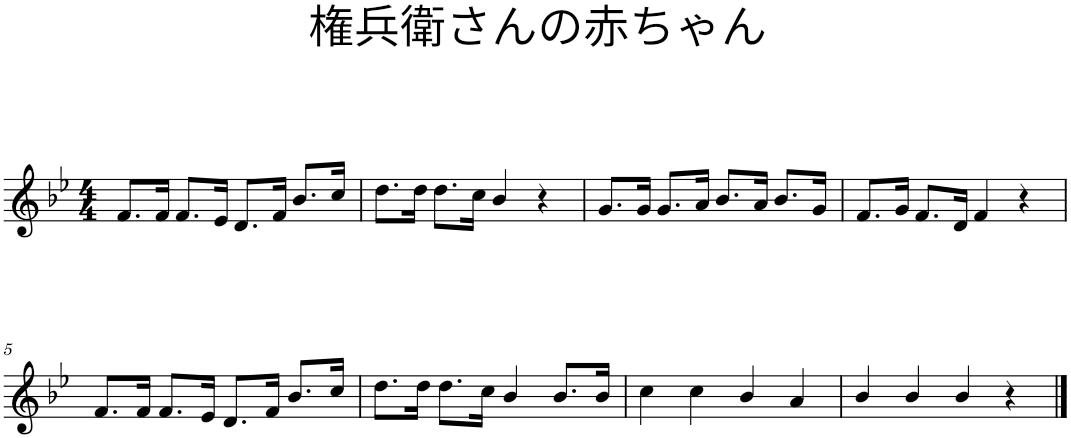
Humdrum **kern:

**kern
*part1
*staff1
*I"Piano
*I'Pno.
*clefG2
*k[b-e-]
*M4/4
=1
8.f/L
16f/Jk
8.f/L
16e-/Jk
8.d/L
16f/Jk
8.b-/L
16cc/Jk
=2
8.dd\L
16dd\Jk
8.dd\L
16cc\Jk
4b-/
4r
=3
8.g/L
16g/Jk
8.g/L
16a/Jk
8.b-/L
16a/Jk
8.b-/L
16g/Jk
=4
8.f/L
16g/Jk
8.f/L
16d/Jk
4f/
4r
!!LO:LB:g=z
=5
8.f/L
16f/Jk
8.f/L
16e-/Jk
8.d/L
16f/Jk
8.b-/L
16cc/Jk
=6
8.dd\L
16dd\Jk
8.dd\L
16cc\Jk
4b-/
8.b-/L
16b-/Jk
=7
4cc\
4cc\
4b-/
4a/
=8
4b-/
4b-/
4b-/
4r
==
*-
